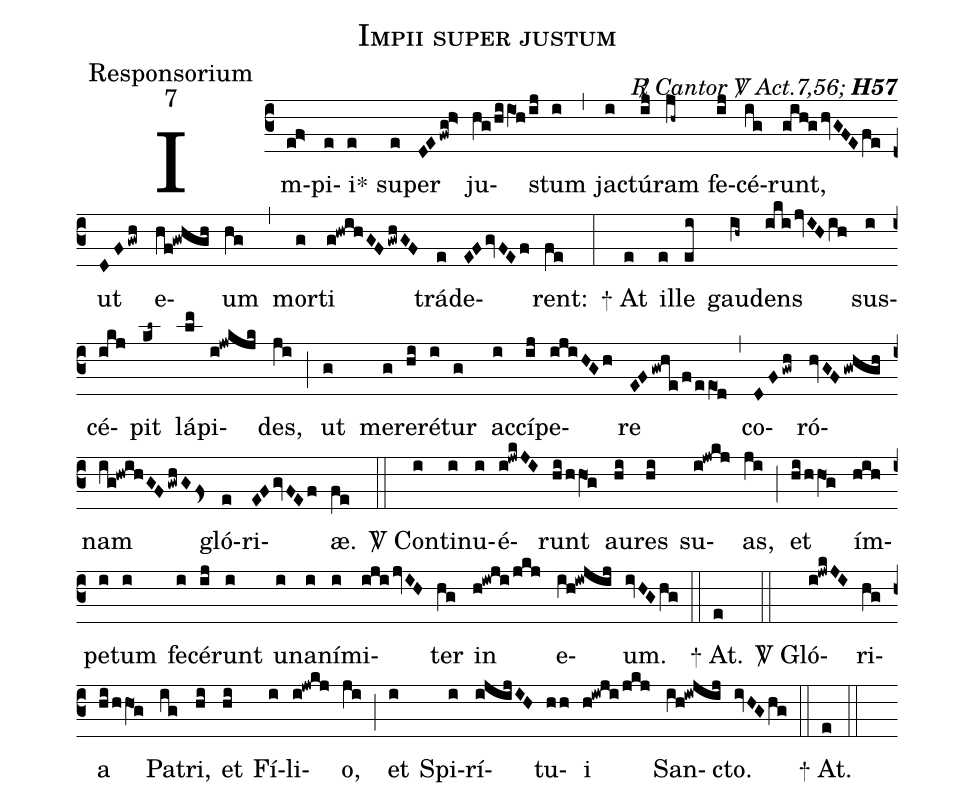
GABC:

name:Impii super justum;
office-part:Responsorium;
mode:7;
commentary:{\itshape\mdseries \Rbar\ Cantor  \Vbar\ Act.7,56;\/} {\bfseries H57};
%%
(c3) Im(e!f>)pi(e)i<sp>*</sp>(e) su(e)per(DEfwg!h>) ju(hg/hiiO1h/ij)stum(i) (,)
jac(i)tú(ij)ram(jh~) fe(ij)cé(ig)runt,(gih!ghvGFEfe) ut(DFgwh) e(hf!gwhgh)um(hg) (,)
mor(g)ti(g!hwihGFgwhGF) trá(e)de(EFgvFEf)rent:(fe) (:)
<sp>+</sp> At(e) il(e)le(ei) gau(ih~)dens(ikijvIHih) sus(i)cé(ikj)pit(kl~) lá(lm)pi(i!jwkjk)des,(ji) (;)
ut(g) me(g)re(hi)ré(i)tur(g) ac(i)cí(ij)pe(ijiHGh)re(EFgwhe/f/eeO1d) (,)
co(DFgwh)ró(hvGFgwhgh)nam(ig!hwihGFgwhGFs>) gló(e)ri(EFgvFEf)æ.(fe) (::)
<sp>V/</sp> Con(i)ti(i)nu(i)é(i!jwkJI)runt(hi/hhO1g) au(hi)res(hi) su(i!jwkj)as,(ji) (;)
et(hi/hhO1g) ím(hih)pe(i)tum(i) fe(i)cé(ij)runt(i) un(i)a(i)ní(i)mi(ijijvIH)ter(hg) in(h!iwji/jkj) e(ih!iwjij)um.(ivHGhg) (::)
<sp>+</sp> At.(e) (::)
<sp>V/</sp> Gló(i!jwkJI)ri(hg)a(hi/hhO1g) Pa(ig)tri,(hi) et(hi) Fí(i)li(i!jwkj)o,(ji) (;) et(i) Spi(i)rí(ijijIH)tu(hh)i(h!iwji/jkj) San(ih!iwjij)cto.(ivHGhg)  (::)
<sp>+</sp> At.(e) (::)
